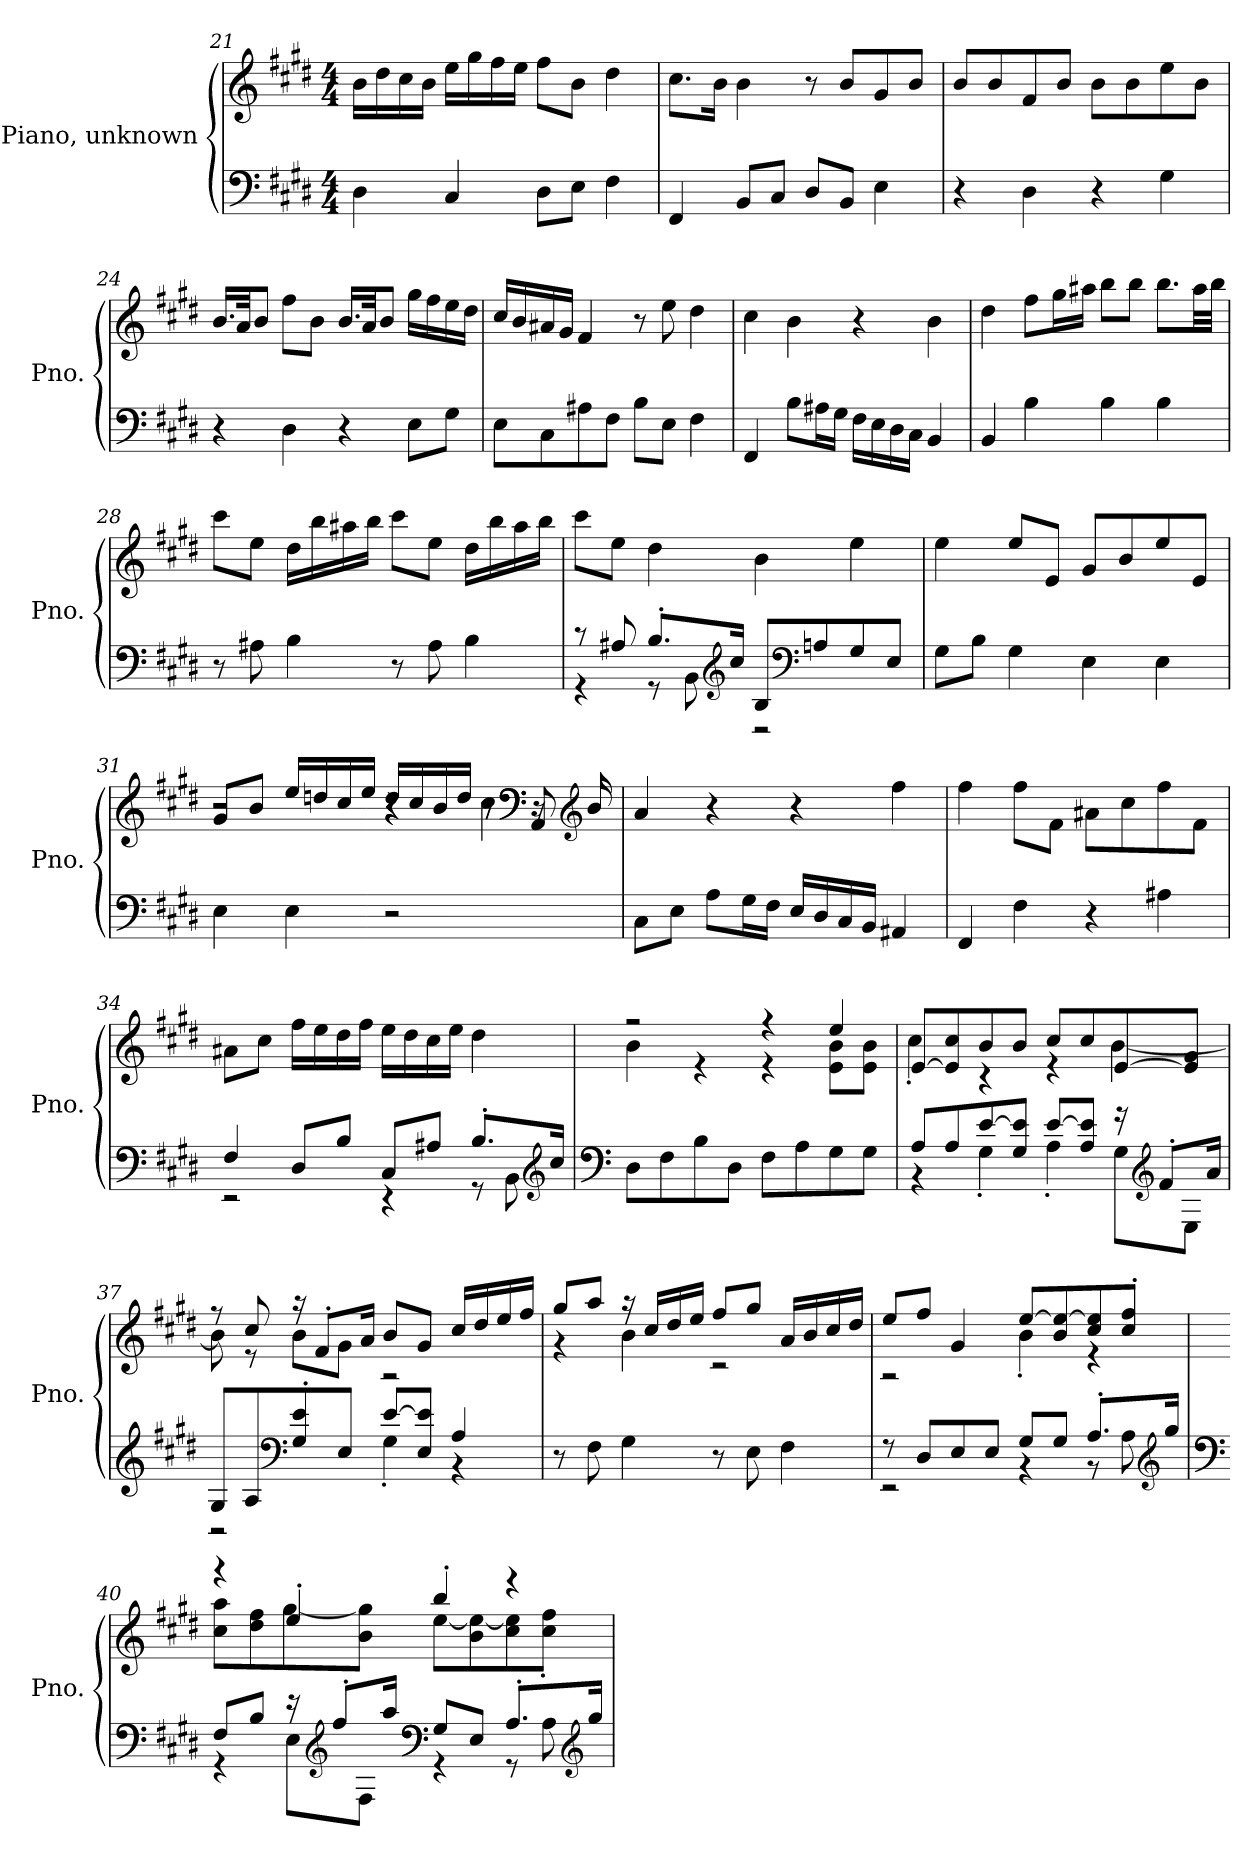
**kern	**kern
*part1	*part1
*staff2	*staff1
*I"Piano, unknown	*
*I'Pno.	*
*clefF4	*clefG2
*k[f#c#g#d#]	*k[f#c#g#d#]
*M4/4	*M4/4
=21	=21
4D#\	16b\LL
.	16dd#\
.	16cc#\
.	16b\JJ
4C#/	16ee\LL
.	16gg#\
.	16ff#\
.	16ee\JJ
8D#\L	8ff#\L
8E\J	8b\J
4F#\	4dd#\
=22	=22
4FF#/	8.cc#\L
.	16b\Jk
8BB/L	4b\
8C#/J	.
8D#/L	8r
8BB/J	8b/L
4E\	8g#/
.	8b/J
=23	=23
4r	8b/L
.	8b/
4D#\	8f#/
.	8b/J
4r	8b\L
.	8b\
4G#\	8ee\
.	8b\J
!!LO:LB:g=z
=24	=24
4r	16.b/LL
.	32a/JK
.	8b/J
4D#\	8ff#\L
.	8b\J
4r	16.b/LL
.	32a/JK
.	8b/J
8E\L	16gg#\LL
.	16ff#\
8G#\J	16ee\
.	16dd#\JJ
=25	=25
8E\L	16cc#/LL
.	16b/
8C#\	16a#X/
.	16g#/JJ
8A#X\	4f#/
8F#\J	.
8B\L	8r
8E\J	8ee\
4F#\	4dd#\
=26	=26
4FF#/	4cc#\
8B\L	4b\
16A#X\L	.
16G#\JJ	.
16F#\LL	4r
16E\	.
16D#\	.
16C#\JJ	.
4BB/	4b\
!!LO:LB:g=z
=27	=27
4BB/	4dd#\
4B\	8ff#\L
.	16gg#\L
.	16aa#X\JJ
4B\	8bb\L
.	8bb\J
4B\	8.bb\L
.	32aa#\LL
.	32bb\JJJ
=28	=28
8r	8ccc#\L
8A#X\	8ee\J
4B\	16dd#\LL
.	16bb\
.	16aa#X\
.	16bb\JJ
8r	8ccc#\L
8A#\	8ee\J
4B\	16dd#\LL
.	16bb\
.	16aa#\
.	16bb\JJ
=29	=29
*^	*
8r	4r	8ccc#\L
8A#X/	.	8ee\J
8.B'/L	8r	4dd#\
.	8BB\	.
*clefG2	*	*
16cc#/Jk	.	.
8B/L	2r	4b\
*clefF4	*	*
8An/	.	.
8G#/	.	4ee\
8E/J	.	.
*v	*v	*
!!LO:LB:g=z
=30	=30
8G#\L	4ee\
8B\J	.
4G#\	8ee/L
.	8e/J
4E\	8g#/L
.	8b/
4E\	8ee/
.	8e/J
=31	=31
*	*^
*	*	*^
4E\	8g#/L	2r	2r
.	8b/J	.	.
4E\	16ee/LL	.	.
.	16ddn/	.	.
.	16cc#/	.	.
.	16ee/JJ	.	.
2r	16dd/LL	4r	4r
.	16cc#/	.	.
.	16b/	.	.
.	16dd/JJ	.	.
.	8r	4cc#\	8r
*	*clefF4	*	*
.	16r	.	8AA/
*	*clefG2	*	*
.	16b/	.	.
*	*v	*v	*v
=32	=32
8C#\L	4a/
8E\J	.
8A\L	4r
16G#\L	.
16F#\JJ	.
16E/LL	4r
16D#/	.
16C#/	.
16BB/JJ	.
4AA#X/	4ff#\
!!LO:LB:g=z
=33	=33
4FF#/	4ff#\
4F#\	8ff#\L
.	8f#\J
4r	8a#X\L
.	8cc#\
4A#X\	8ff#\
.	8f#\J
=34	=34
*^	*
4F#/	2r	8a#X\L
.	.	8cc#\J
8D#/L	.	16ff#\LL
.	.	16ee\
8B/J	.	16dd#\
.	.	16ff#\JJ
8C#/L	4r	16ee\LL
.	.	16dd#\
8A#X/J	.	16cc#\
.	.	16ee\JJ
8.B'/L	8r	4dd#\
.	8BB\	.
*clefG2	*	*
16cc#/Jk	.	.
*v	*v	*
=35	=35
*clefF4	*
*	*^
8D#\L	2r	4b\
8F#\	.	.
8B\	.	4r
8D#\J	.	.
8F#\L	4r	4r
8A\	.	.
8G#\	4ee/	8e\ 8b\L
8G#\J	.	8e\ 8b\J
!!LO:LB:g=z	!!
=36	=36	=36
*^	*	*
8A/L	4r	[8e/L	4cc#'\
8A/	.	8e/] 8cc#/	.
[8e/	4G#'\	8b/	4r
8G#/ 8e/]J	.	8b/J	.
[8e/L	4A'\	8cc#/L	4r
8A/ 8e/]J	.	8cc#/	.
16r	8G#\L	[8e/	[4b\
*clefG2	*	*	*
8f#'/L	.	.	.
.	8E\J	8e/] 8g#/J	.
16a/Jk	.	.	.
=37	=37	=37	=37
8G#/L	2r	8r	8b\]
8A/	.	8cc#/	8r
*clefF4	*	*	*
8G#/' 8e/'	.	16r	8b\L
.	.	8f#'/L	.
8E/J	.	.	8g#\J
.	.	16a/Jk	.
[8e/L	4G#'\	8b/L	2r
8E/ 8e/]J	.	8g#/J	.
4A/	4r	16cc#/LL	.
.	.	16dd#/	.
.	.	16ee/	.
.	.	16ff#/JJ	.
*v	*v	*	*
=38	=38	=38
8r	8gg#/L	4r
8F#\	8aa/J	.
4G#\	16r	4b\
.	16cc#/LL	.
.	16dd#/	.
.	16ee/JJ	.
8r	8ff#/L	2r
8E\	8gg#/J	.
4F#\	16a/LL	.
.	16b/	.
.	16cc#/	.
.	16dd#/JJ	.
!!LO:PB:g=z	!!
=39	=39	=39
*^	*	*
8r	2r	8ee/L	2r
8D#/L	.	8ff#/J	.
8E/	.	4g#/	.
8E/J	.	.	.
8G#/L	4r	[8ee/L	4b'\
8G#/J	.	8b/ 8ee/_	.
8.A'/L	8r	8cc#/ 8ee/]	4r
.	8A\	8cc#/' 8ff#/'J	.
*clefG2	*	*	*
16gg#/Jk	.	.	.
=40	=40	=40	=40
*clefF4	*	*	*
8F#/L	4r	4r	8cc#\ 8aa\L
8B/J	.	.	8dd#\ 8ff#\
16r	8E\L	4ee'/	[8gg#\
*clefG2	*	*	*
8ff#'/L	.	.	.
.	8F#\J	.	8b\ 8gg#\]J
16aa/Jk	.	.	.
*clefF4	*	*	*
8G#/L	4r	4bb'/	[8ee\L
8E/J	.	.	8b\ 8ee\_
8.A'/L	8r	4r	8cc#\ 8ee\]
.	8A\	.	8cc#\' 8ff#\'J
*clefG2	*	*	*
16gg#/Jk	.	.	.
*v	*v	*	*
*	*v	*v
=	=
*-	*-
